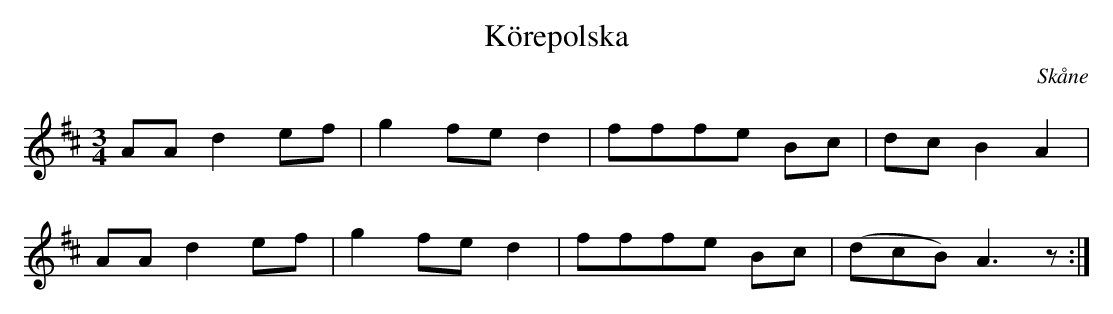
X:1
T:Körepolska
O:Skåne
M:3/4
L:1/8
K:D
AA d2 ef | g2 fe d2 | fffe Bc | dc B2 A2 |
AA d2 ef | g2 fe d2 | fffe Bc | 3(dcB) A3 z :|
